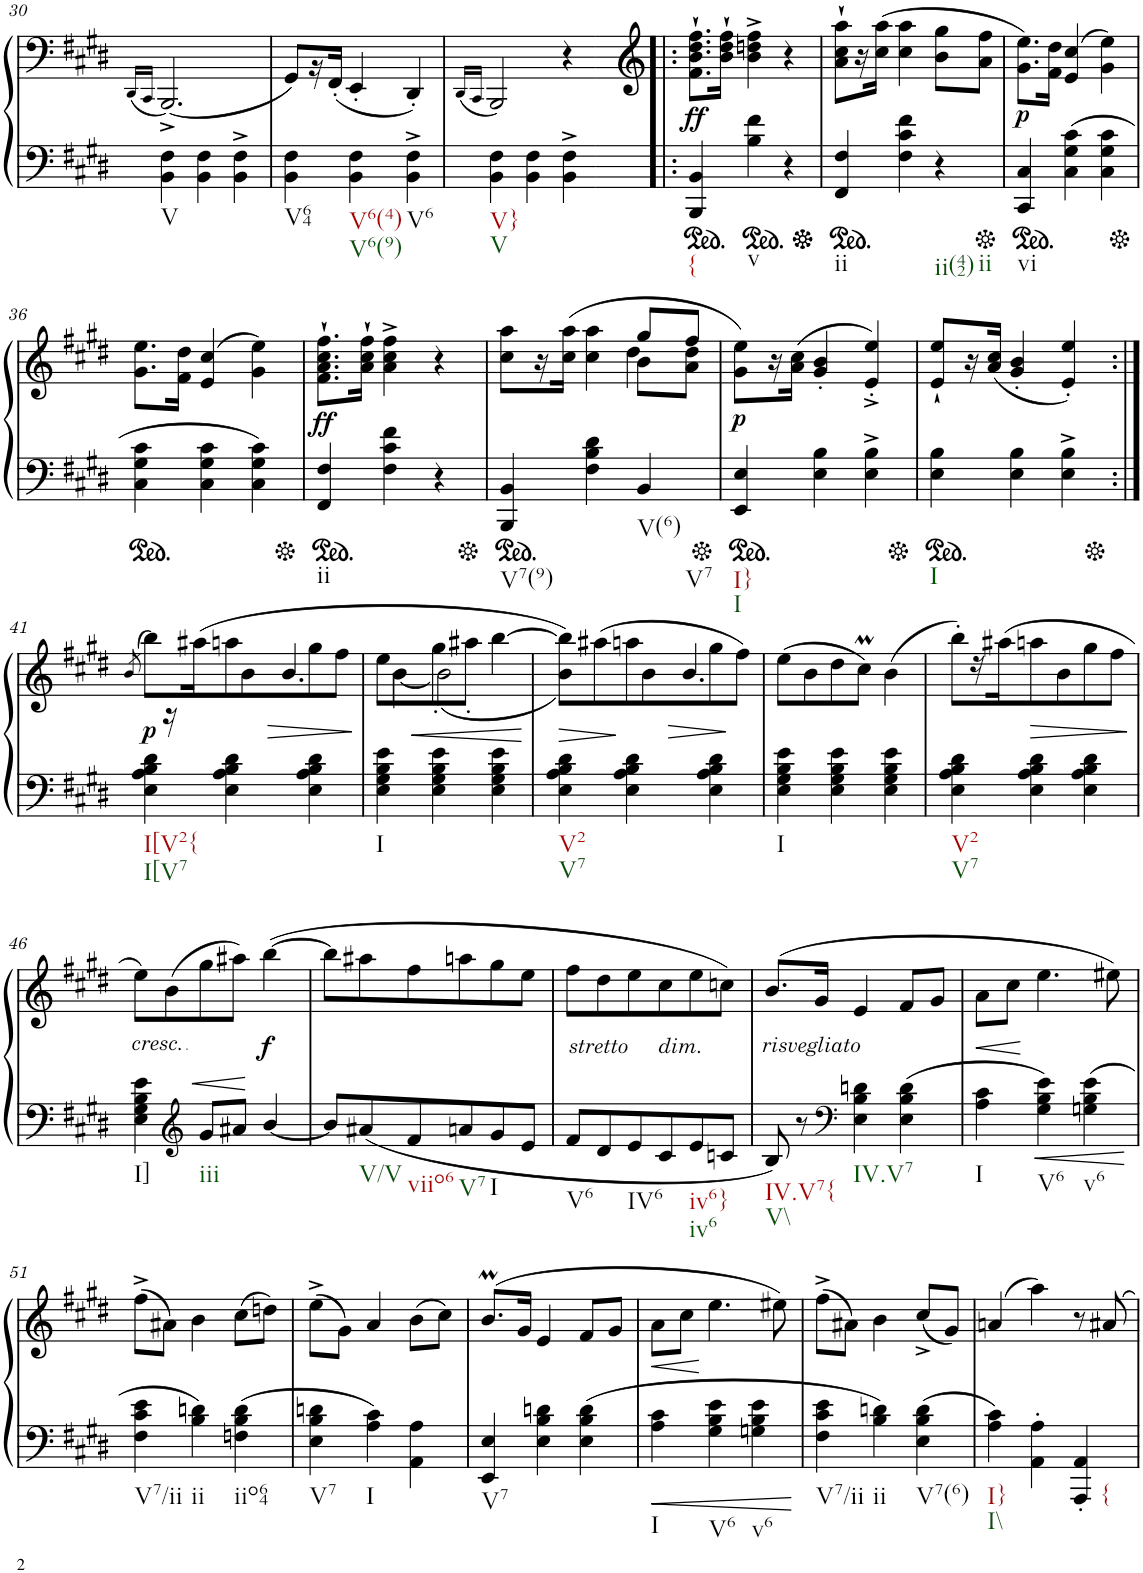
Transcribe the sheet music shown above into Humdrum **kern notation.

**kern	**dynam	**kern	**dynam
*part2	*part2	*part1	*part1
*staff2	*staff2	*staff1	*staff1
*I"piano	*	*I"piano	*
*I'Pno	*	*I'Pno	*
!!LO:PB:g=z
*clefF4	*	*clefF4	*
*k[f#c#g#d#]	*	*k[f#c#g#d#]	*
*E:	*	*E:	*
*M3/4	*	*M3/4	*
=30	=30	=30	=30
.	.	(16qDD#/LL	.
.	.	16qCC#/JJ	.
!LO:TX:b:t=V	!	!	!
4BB\ 4F#\	.	(2.BBB^/)	.
4BB\ 4F#\	.	.	.
4BB\^ 4F#\^	.	.	.
=31	=31	=31	=31
!LO:TX:b:t=V64	!	!	!
4BB\ 4F#\	.	8GG#/L)	.
.	.	16r	.
.	.	(16FF#'/JJ	.
!LO:TX:b:t=V6(4)	!	!	!
!LO:TX:b:t=V6(9)	!	!	!
4BB\ 4F#\	.	4EE'/	.
!LO:TX:b:t=V6	!	!	!
4BB\^ 4F#\^	.	4DD#'/)	.
=32	=32	=32	=32
.	.	(16qDD#/LL	.
.	.	16qCC#/JJ	.
!LO:TX:b:t=V}	!	!	!
!LO:TX:b:t=V	!	!	!
4BB\ 4F#\	.	2BBB/)	.
4BB\ 4F#\	.	.	.
4BB\^ 4F#\^	.	4r	.
=33!|:	=33!|:	=33!|:	=33!|:
*ped	*	*	*
!LO:TX:b:t={	!	!	!
!	!	!	!LO:DY:b
4BBB/ 4BB/	.	8.f#\` 8.b\` 8.dd#\` 8.ff#\`L	ff
.	.	16b\` 16dd#\` 16ff#\`Jk	.
*ped	*	*	*
!LO:TX:b:t=v	!	!	!
4B\ 4f#\	.	4b\^ 4ddn\^ 4ff#\^	.
4r	.	4r	.
=34	=34	=34	=34
*Xped	*	*	*
*Xped	*	*	*
*ped	*	*	*
!LO:TX:b:t=ii	!	!	!
4FF#/ 4F#/	.	8a\` 8cc#\` 8aa\`L	.
.	.	16r	.
.	.	(16cc#\ 16aa\JJ	.
4F#\ 4c#\ 4f#\	.	4cc#\ 4aa\	.
!LO:TX:b:t=ii(42)	!	!	!
!LO:TX:b:t=ii	!	!	!
4r	.	8b\ 8gg#\L	.
.	.	8a\ 8ff#\J	.
=35	=35	=35	=35
*Xped	*	*	*
*ped	*	*	*
!LO:TX:b:t=vi	!	!	!
!	!	!	!LO:DY:b
4CC#/ 4C#/	.	8.g#\ 8.ee\L)	p
.	.	16f#\ 16dd#\Jk	.
(4C#\ 4G#\ 4c#\	.	(4e/ 4cc#/	.
4C#\ 4G#\ 4c#\	.	4g#\ 4ee\)	.
!!LO:LB:g=z
=36	=36	=36	=36
*Xped	*	*	*
*ped	*	*	*
4C#\ 4G#\ 4c#\	.	8.g#\ 8.ee\L	.
.	.	16f#\ 16dd#\Jk	.
4C#\ 4G#\ 4c#\	.	(4e/ 4cc#/	.
4C#\ 4G#\ 4c#\)	.	4g#\ 4ee\)	.
=37	=37	=37	=37
*Xped	*	*	*
*ped	*	*	*
!LO:TX:b:t=ii	!	!	!
!	!	!	!LO:DY:b
4FF#/ 4F#/	.	8.f#\` 8.a\` 8.cc#\` 8.ff#\`L	ff
.	.	16a\` 16cc#\` 16ff#\`Jk	.
4F#\ 4c#\ 4f#\	.	4a\^ 4cc#\^ 4ff#\^	.
4r	.	4r	.
=38	=38	=38	=38
*Xped	*	*	*
*ped	*	*	*
*	*	*^	*
*	*	*	*^	*
!LO:TX:b:t=V7(9)	!	!	!	!	!
4BBB/ 4BB/	.	8cc#\ 8aa\L	2ryy	2ryy	.
.	.	16r	.	.	.
.	.	(16cc#\ 16aa\JJ	.	.	.
4F#\ 4B\ 4d#\	.	4cc#\ 4aa\	.	.	.
!LO:TX:b:t=V(6)	!	!	!	!	!
!LO:TX:b:t=V7	!	!	!	!	!
4BB/	.	8gg#/L	8b\L	4dd#\	.
.	.	8ff#/J	8a\ 8dd#\J	.	.
*	*	*v	*v	*v	*
=39	=39	=39	=39
*Xped	*	*	*
*ped	*	*	*
*	*	*^	*
!LO:TX:b:t=I}	!	!	!	!
!LO:TX:b:t=I	!	!	!	!
!	!	!	!	!LO:DY:b
*	*	*v	*v	*
4EE/ 4E/	.	8g#\ 8ee\L)	p
.	.	16r	.
.	.	(16a\ 16cc#\JJ	.
4E\ 4B\	.	4g#/' 4b/'	.
4E\^ 4B\^	.	4e/'^ 4ee/'^)	.
=40	=40	=40	=40
*Xped	*	*	*
*ped	*	*	*
!LO:TX:b:t=I	!	!	!
4E\ 4B\	.	8e/` 8ee/`L	.
.	.	16r	.
.	.	(16a/ 16cc#/JJ	.
4E\ 4B\	.	4g#/' 4b/'	.
4E\^ 4B\^	.	4e/' 4ee/')	.
!!LO:LB:g=z
=41:|!	=41:|!	=41:|!	=41:|!
.	.	(>8qb/	.
*Xped	*	*	*
*	*	*^	*
!LO:TX:b:t=I[V2{	!	!	!	!
!LO:TX:b:t=I[V7	!	!	!	!
!	!	!	!	!LO:DY:b
4E\ 4A\ 4B\ 4d#\	.	8bb\L)	4.ryy	p
.	.	16r	.	.
.	.	(>16aa#X\J	.	.
4E\ 4A\ 4B\ 4d#\	.	8aan\	.	.
!	!	!	!	!LO:HP:b
.	.	8b\	4.b/	>
4E\ 4A\ 4B\ 4d#\	.	8gg#\	.	.
.	.	8ff#\J	.	.
*	*	*v	*v	*
.	.	.	]
=42	=42	=42	=42
*	*	*^	*
!LO:TX:b:t=I	!	!	!	!
4E\ 4G#\ 4B\ 4e\	.	8ee\L	8ryy	.
!	!	!	!	!LO:HP:b
.	.	8b\	[8b\	<
4E\ 4G#\ 4B\ 4e\	.	8gg#'\	(2b\]	.
.	.	8aa#X'\J	.	.
4E\ 4G#\ 4B\ 4e\	.	[>4bb\	.	.
*	*	*v	*v	*
.	.	.	[
=43	=43	=43	=43
!LO:TX:b:t=V2	!	!	!
!LO:TX:b:t=V7	!	!	!
!	!	!	!LO:HP:b
*	*	*^	*
4E\ 4A\ 4B\ 4d#\	.	8b\ 8bb\]L))	4.ryy	>
.	.	(>8aa#X\	.	.
4E\ 4A\ 4B\ 4d#\	.	8aan\	.	]
!	!	!	!	!LO:HP:b
.	.	8b\	4.b/	>
4E\ 4A\ 4B\ 4d#\	.	8gg#\	.	.
.	.	8ff#\J)	.	]
*	*	*v	*v	*
=44	=44	=44	=44
!LO:TX:b:t=I	!	!	!
4E\ 4G#\ 4B\ 4e\	.	(>8ee\L	.
.	.	8b\	.
4E\ 4G#\ 4B\ 4e\	.	8dd#\	.
.	.	8cc#M\J)	.
4E\ 4G#\ 4B\ 4e\	.	(4b\	.
=45	=45	=45	=45
!LO:TX:b:t=V2	!	!	!
!LO:TX:b:t=V7	!	!	!
4E\ 4A\ 4B\ 4d#\	.	8bb'\L)	.
.	.	16r	.
.	.	(16aa#X\J	.
!	!	!	!LO:HP:b
4E\ 4A\ 4B\ 4d#\	.	8aan\	>
.	.	8b\	.
4E\ 4A\ 4B\ 4d#\	.	8gg#\	.
.	.	8ff#\J	.
.	.	.	]
!!LO:LB:g=z
=46	=46	=46	=46
!	!	!LO:TX:b:i:t=cresc.	!
!LO:TX:b:t=I]	!	!	!
4E\ 4G#\ 4B\ 4e\	.	8ee\L)	.
.	.	(8b\	.
*clefG2	*	*	*
!LO:TX:b:t=iii	!	!	!
!	!LO:HP:b	!	!
8g#/L	<	8gg#\	.
8a#X/J	.	8aa#X\J)	.
!	!	!	!LO:DY:b
[4b/	[	([4bb\	f
=47	=47	=47	=47
8b/L]	.	8bb\L]	.
!LO:TX:b:t=V/V	!	!	!
(<8a#X/	.	8aa#X\	.
!LO:TX:b:t=viio6	!	!	!
8f#/	.	8ff#\	.
!LO:TX:b:t=V7	!	!	!
8an/	.	8aan\	.
!LO:TX:b:t=I	!	!	!
8g#/	.	8gg#\	.
8e/J	.	8ee\J	.
=48	=48	=48	=48
!	!	!LO:TX:b:i:t=stretto	!
!LO:TX:b:t=V6	!	!	!
8f#/L	.	8ff#\L	.
8d#/	.	8dd#\	.
!LO:TX:b:t=IV6	!	!	!
8e/	.	8ee\	.
!	!	!LO:TX:b:i:t=dim.	!
8c#/	.	8cc#\	.
!LO:TX:b:t=iv6}	!	!	!
!LO:TX:b:t=iv6	!	!	!
8e/	.	8ee\	.
8cn/J	.	8ccn\J)	.
=49	=49	=49	=49
!	!	!LO:TX:b:i:t=risvegliato	!
!LO:TX:b:t=IV.V7{	!	!	!
!LO:TX:b:t=V\\	!	!	!
8B/)	.	(8.b/L	.
8r	.	.	.
.	.	16g#/Jk	.
*clefF4	*	*	*
!LO:TX:b:t=IV.V7	!	!	!
4E\ 4B\ 4dn\	.	4e/	.
(4E\ 4B\ 4d\	.	8f#/L	.
.	.	8g#/J	.
=50	=50	=50	=50
!LO:TX:b:t=I	!	!	!
!	!	!	!LO:HP:b
4A\ 4c#\	.	8a\L	<
.	.	8cc#\J	.
!LO:TX:b:t=V6	!	!	!
!	!LO:HP:b	!	!
4G#\ 4B\ 4e\)	<	4.ee\	[
!LO:TX:b:t=v6	!	!	!
(4Gn\ 4B\ 4e\	.	.	.
.	.	8ee#X\)	.
.	[	.	.
!!LO:LB:g=z
=51	=51	=51	=51
!LO:TX:b:t=V7/ii	!	!	!
4F#\ 4c#\ 4e\	.	(8ff#^\L	.
.	.	8a#X\J)	.
!LO:TX:b:t=ii	!	!	!
4B\ 4dn\)	.	4b\	.
!LO:TX:b:t=iio64	!	!	!
(4Fn\ 4B\ 4d\	.	(8cc#\L	.
.	.	8ddn\J)	.
=52	=52	=52	=52
!LO:TX:b:t=V7	!	!	!
4E\ 4B\ 4dn\	.	(8ee^\L	.
.	.	8g#\J)	.
!LO:TX:b:t=I	!	!	!
4A\ 4c#\)	.	4a/	.
4AA\ 4A\	.	(8b\L	.
.	.	8cc#\J)	.
=53	=53	=53	=53
!LO:TX:b:t=V7	!	!	!
4EE/ 4E/	.	(8.bM/L	.
.	.	16g#/Jk	.
4E\ 4B\ 4dn\	.	4e/	.
(4E\ 4B\ 4d\	.	8f#/L	.
.	.	8g#/J	.
=54	=54	=54	=54
!LO:TX:b:t=I	!	!	!
!	!LO:HP:b	!	!LO:HP:b
4A\ 4c#\	<	8a\L	<
.	.	8cc#\J	.
!LO:TX:b:t=V6	!	!	!
4G#\ 4B\ 4e\	.	4.ee\	[
!LO:TX:b:t=v6	!	!	!
4Gn\ 4B\ 4e\	.	.	.
.	.	8ee#X\)	.
.	[	.	.
=55	=55	=55	=55
!LO:TX:b:t=V7/ii	!	!	!
4F#\ 4c#\ 4e\	.	(8ff#^\L	.
.	.	8a#X\J)	.
!LO:TX:b:t=ii	!	!	!
4B\ 4dn\)	.	4b\	.
!LO:TX:b:t=V7(6)	!	!	!
(4E\ 4B\ 4d\	.	(8cc#^/L	.
.	.	8g#/J)	.
=56	=56	=56	=56
!LO:TX:b:t=I}	!	!	!
!LO:TX:b:t=I\\	!	!	!
4A\ 4c#\)	.	(4an/	.
4AA\' 4A\'	.	4aa\)	.
!LO:TX:b:t={	!	!	!
4AAA/' 4AA/'	.	8r	.
.	.	8a#X/	.
=	=	=	=
*-	*-	*-	*-
